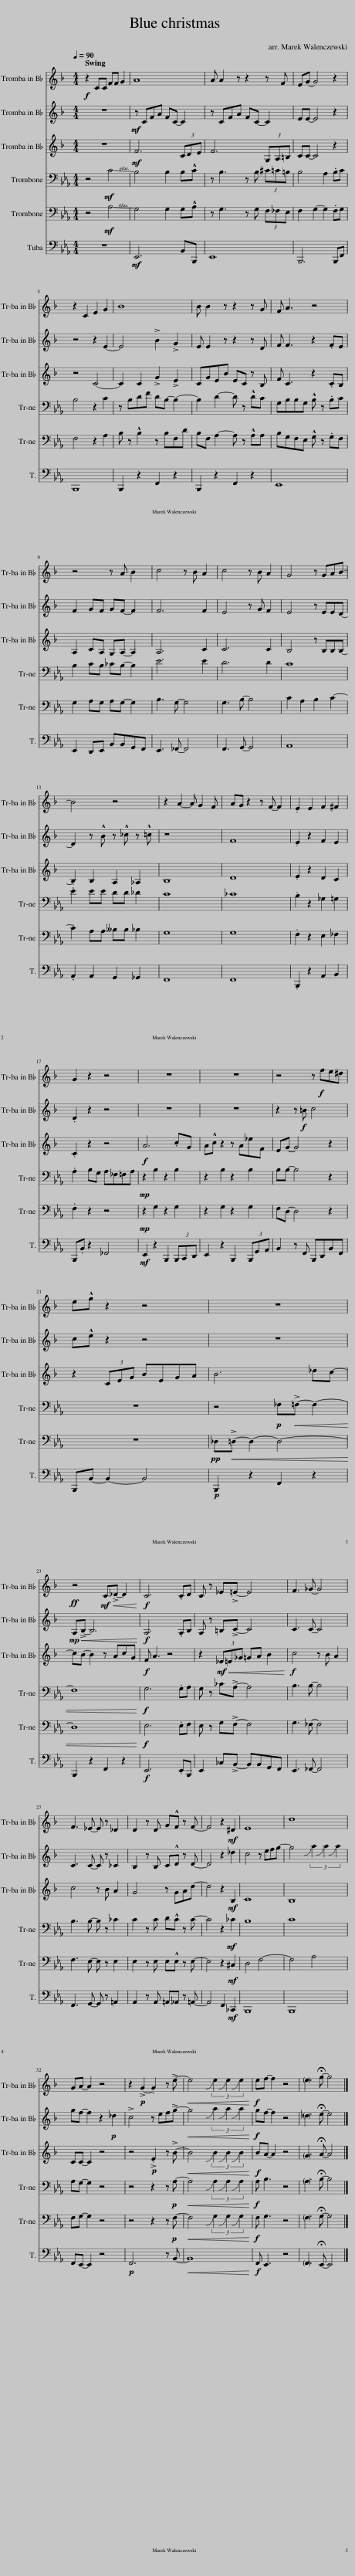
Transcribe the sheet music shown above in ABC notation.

X:1
%%score 1 2 3 4 5 6
L:1/8
Q:1/4=90
M:4/4
I:linebreak $
K:Eb
V:1 treble transpose=-2
V:2 treble transpose=-2
V:3 treble transpose=-2
V:4 bass
V:5 bass
V:6 bass
V:1
[K:F]!f! z2 CC FF G2 | A8 | A A2 z z2 z F | EG- G4 z2 |$ z2 C2 E2 G2 | %5
 B8 | B B2 z z2 z G | F A3 z4 |$ z4 z A B2 | c4 z B A2 | %10
 c4 z B A2 | G4 z GAB- |$ B4 z4 | z2 A2- A G2 F | AG z2 z F- F2 | %15
 .E2 E2 F2 ^F2 |$ G2 z2 z4 | z8 | z8 | z4 z!f! fe^d |$ %20
 e!^!g z2 z4 | z8 |$!ff! z4!mf! C!<(!!>!_D- D2!<)! |!f! C6 .CD | C z _E!>!=E- E4 | %25
 F3 _G- G4 |$ F3 _E- E z _D2 | D2 z D G!^!F z F- | F4 z2!mf! ^D2 | E8 | %30
 d8 |$ GA- A2 z4 | z2!p! !>!G2- .G2 z !>!e- |!<(! e4 (3!slide!e2 !slide!e2 !slide!e2!<)! |!f! ef- f2 z4 | %35
 e3 !fermata!g- g4 |] %36
V:2
[K:F] z8 |!mf! z CFA FC- C2 | z CFA FC- C2 | EE- E4 z2 |$ z4 z2 E2- | %5
 E4 !>!B2 !>!G2 | E E2 z z2 z D | F F3 z2 .FE |$ F2 GF GF- F2 | F6 F2 | %10
 E4 z G F2 | E4 z EED- |$ D2 z !^!B z !^!_c z !^!=c | z8 | F8 | %15
 .E2 z2 F2 E2 |$ .D2 z2 z4 | z8 | z8 | z2 z!f! =B c4 |$ %20
 c!^!e z2 z4 | z8 |$!mp! A,!<(!!>!B,- B,6!<)! |!f! A,6 .A,B, | A, z =B,!>!C- C4 | %25
 C3 C- C4 |$ C3 C- C z _C2 | B,2 z B, C!^!D z D- | D4 z2 _d2 | c4 z efg- | %30
 g4 (3!slide!a2 !slide!a2 !slide!a2 |$ gf- f2 z2!p! _d2 | !>!c4 z ef!>!g- |!<(! g4 (3!slide!a2 !slide!a2 !slide!a2!<)! |!f! gf- f2 z4 | %35
 _d3 !fermata!e- e4 |] %36
V:3
[K:F] z8 |!mf! F6 (3CDE | F6 (3G,A,=B, | CC- C4 z2 |$ z4 C4- | %5
 C2 C2 !>!G2 !>!E2 | CGEB EC z B, | F C3 z2 .CB, |$ A,2 CA, G,A,- A,2 | A,6 C2 | %10
 C6 C2 | B,4 z B,B,B,- |$ .B,2 B,2 A,2 _A,2 | B,8 | D8 | %15
 .E2 z2 D2 C2 |$ .C2 z2 z4 |!f! A6 .cG | A!^!c z2 z A_eF | EG- G4 z2 |$ %20
 z2 (3CEG BEGA | B6 _dc- |$ cB- B2 z AcG |!f! F A3 z4 | z2!mf! (3_E!<(!=E_G =GA B2!<)! | %25
!f! c4 z B A2 |$ c4 z B A2 | G4 z GAd- | d4 z2!mf! B,2 | C8 | %30
 B,8 |$ CC- C2 z4 | z4!p! !>!.E2 z !>!B- |!<(! B4 (3!slide!B2 !slide!B2 !slide!B2!<)! |!f! BA- A2 z4 | %35
 G3 !fermata!A- A4 |] %36
V:4
 z4!mf! !-(!C4 | !-)!B,4 B,2 B,!^!C | z B,3 z B, (3^C=C=B, | B,4 A,2 .B,C |$ B,4 z2 C2 | %5
 z B,DF DB,- B,2- | B,2 D2- D z !^!DC | G,B,B,G, !^!B, z .B,C |$ B,2 CB, _CB,- B,2 | E6 E2 | %10
 D6 D2 | C8 |$ .E2 EE DD _D2 | C8 | _C8 | %15
 .B,2 z2 _G,2 =G,2 |$ .A,2 B,G, A,_F,=F,A, |!mp! z2 B,2 z2 B,2 | z2 B,2 z2 B,2 | B,B,- B,4 z2 |$ %20
 z8 | z4!p! _F,!<(!!>!=F,- F,2- |$ F,8!<)! |!f! G,6 .G,A, | G, z _C!>!A,- A,4 | %25
 B,3 B,- B,4 |$ B,3 B,- B, z _C2 | C2 z C D!^!C z C- | C4 z2!mf! _C2 | B,8 | %30
 C8 |$ A,G,- G,2 z4 | z4 z2 z!p! A,- |!<(! A,4 (3!slide!A,2 !slide!A,2 !slide!A,2!<)! |!f! A, B,3 z4 | %35
 A,3 !fermata!B,- B,4 |] %36
V:5
 z4!mf! !-(!A,4 | !-)!G,4 G,2 G,!^!A, | z G,3 z G, (3F,_F,E, | F,2 G,2- G,2 .F,G, |$ F,4 z2 A,2 | %5
 B, z !^!B,2 z B,F,D | B,F, A,2- A, z !^!A,A, | B,G,F,E, !^!G, z .G,F, |$ G,2 A,G, A,G,- G,2 | B,3 G,- G,4 | %10
 G,3 B,- B,4 | C2 A,2 B,2 C2- |$ .C2 A,A, __B,B, _B,2 | G,8 | G,8 | %15
 .F,2 z2 E,2 _F,2 |$ .F,2 z2 z4 |!mp! z2 G,2 z2 G,2 | z2 G,2 z2 G,2 | F,D,- D,4 z2 |$ %20
 z8 |!pp! _D,!<(!!>!=D,- D,2- D,4- |$ D,8!<)! |!f! E,6 .E,F, | E, z G,!>!F,- F,4 | %25
 G,3 _F,- F,4 |$ F,3 E,- E, z E,2 | E,2 z E, E,!^!E, z E,- | E,4 z2!mf! ^C,2 | D,4 F,4- | %30
 F,4 A,4 |$ F,G,- G,2 z4 | z4 z2 z!p! F,- |!<(! F,4 (3!slide!G,2 !slide!G,2 !slide!G,2!<)! |!f! F, G,3 z4 | %35
 F,3 !fermata!G,- G,4 |] %36
V:6
 z8 |!mf! E,,6 B,,B,,, | E,,8 | B,,,6 B,,,F,, |$ B,,,8 | %5
 B,,,2 z2 F,,2 z2 | B,,,2 z2 F,,2 z2 | E,,8 |$ E,,2 D,,E,, B,,B,,G,,F,, | E,,3 _F,,- F,,4 | %10
 F,,3 G,,- G,,4 | A,,8 |$ .A,,2 A,,2 G,,2 _G,,2 | F,,8 | F,,8 | %15
 .B,,,2 z2 A,,2 B,,2 |$ B,,,.B,, z2 _F,,4 |!mf! E,,2 z2 B,,,2 (3B,,,C,,D,, | E,,2 z2 B,,,2 (3B,,,G,,A,, | B,,2 z F,, B,,,D,,B,,F,, |$ %20
 B,,,B,,- B,,2- B,,4 |!p! B,,,2 z2 F,,2 z2 |$ B,,,2 z2 F,,2 z2 |!f! E,,6 .E,,B,,, | E,,2 _C,!>!B,,- B,,B,,G,,F,, | %25
 E,,3 _F,,- F,,4 |$ F,,3 G,,- G,, z =A,,2 | A,,2 z A,, =A,,_A,, z =A,,- | A,,4 F,,2!mf! _C,,2 | B,,,8 | %30
 B,,,8 |$ F,,E,,- E,,2 z4 |!p! F,,6 z B,,- |!<(! B,,8!<)! |!f! F,, E,,3 z4 | %35
 F,,3 !fermata!E,,- E,,4 |] %36
